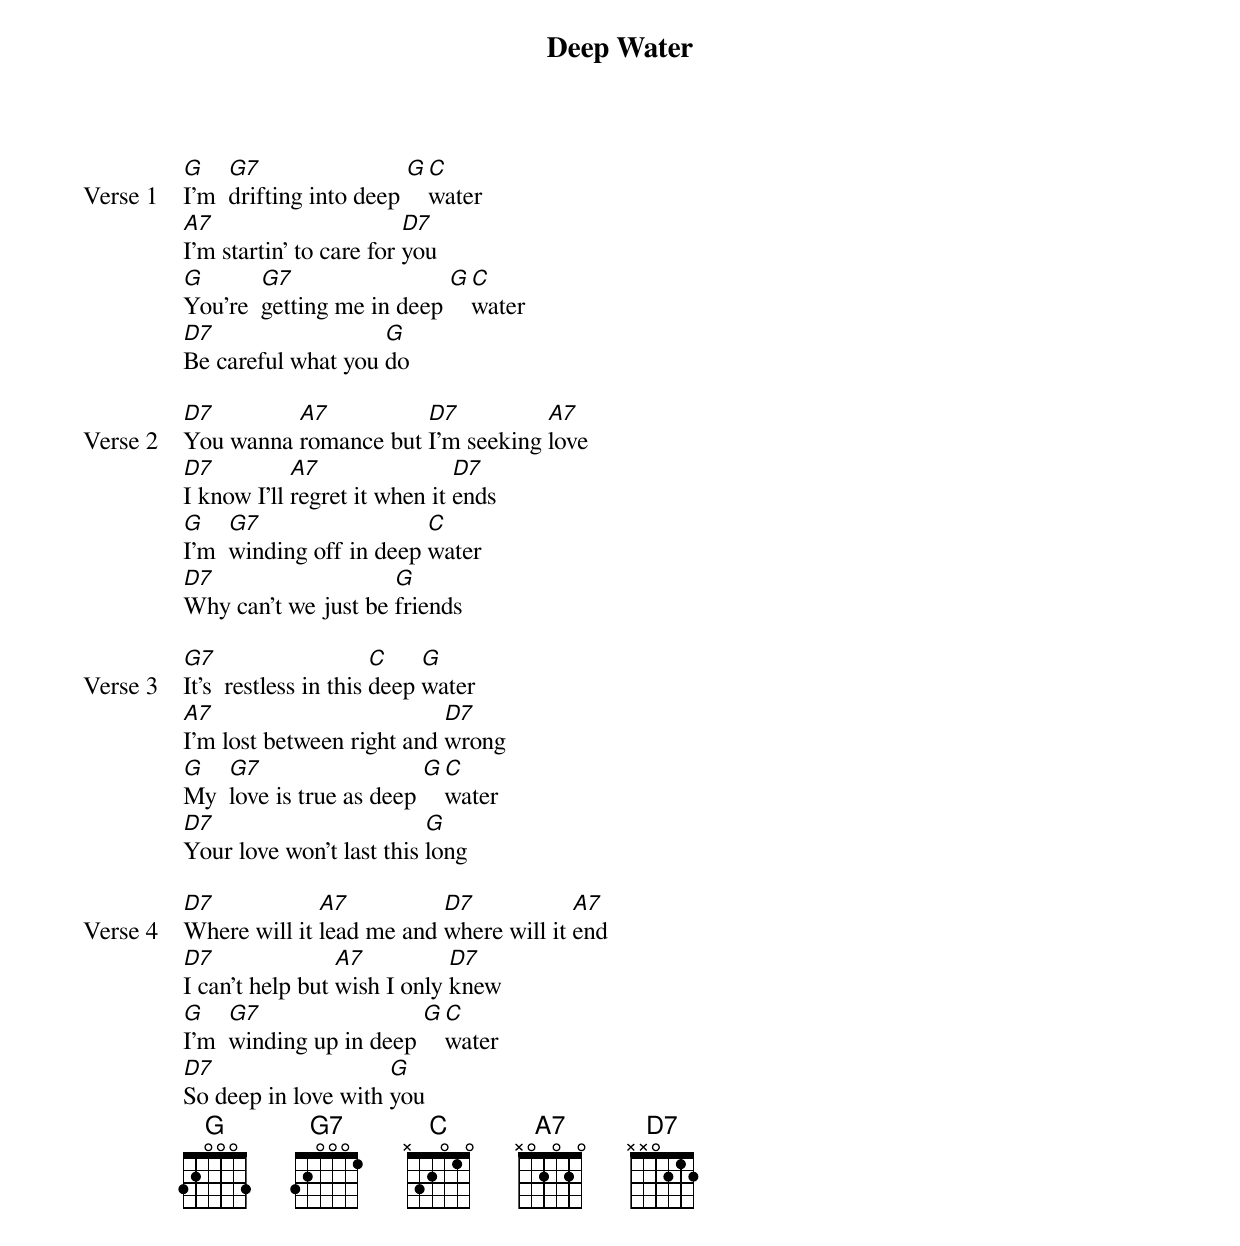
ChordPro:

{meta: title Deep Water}
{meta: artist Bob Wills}
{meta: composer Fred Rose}
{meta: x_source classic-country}
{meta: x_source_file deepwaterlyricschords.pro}
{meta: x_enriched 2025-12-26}

{start_of_verse: Verse 1}
[G]I'm  [G7]drifting into deep [G][C]water
[A7]I'm startin' to care for [D7]you
[G]You're  [G7]getting me in deep [G][C]water
[D7]Be careful what you [G]do
{end_of_verse}

{start_of_verse: Verse 2}
[D7]You wanna [A7]romance but [D7]I'm seeking [A7]love
[D7]I know I'll [A7]regret it when it [D7]ends
[G]I'm  [G7]winding off in deep [C]water
[D7]Why can't we just be [G]friends
{end_of_verse}

{start_of_verse: Verse 3}
[G7]It's  restless in this [C]deep [G]water
[A7]I'm lost between right and [D7]wrong
[G]My  [G7]love is true as deep [G][C]water
[D7]Your love won't last this [G]long
{end_of_verse}

{start_of_verse: Verse 4}
[D7]Where will it [A7]lead me and [D7]where will it [A7]end
[D7]I can't help but [A7]wish I only [D7]knew
[G]I'm  [G7]winding up in deep [G][C]water
[D7]So deep in love with [G]you
{end_of_verse}
